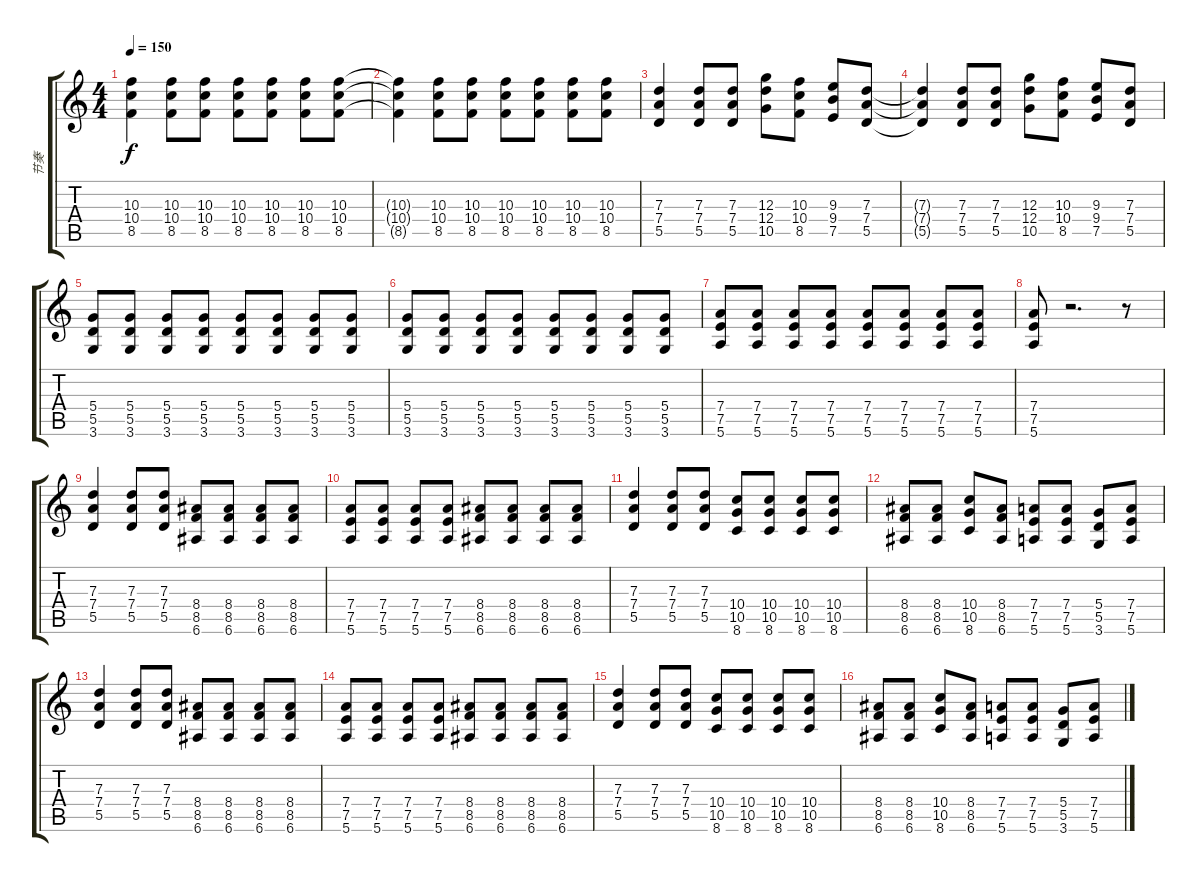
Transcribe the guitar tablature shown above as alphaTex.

\track ("节奏" "节奏") {instrument distortionguitar}
\staff {score tabs}
\tuning (E4 B3 G3 D3 A2 E2) {hide}
\ts (4 4)
\tempo 150
\clef g2
\ks c
(10.3 10.4 8.5).4{dy f} (10.3 10.4 8.5).8 (10.3 10.4 8.5).8 (10.3 10.4 8.5).8 (10.3 10.4 8.5).8 (10.3 10.4 8.5).8 (10.3 10.4 8.5).8 |
(10.3{t} 10.4{t} 8.5{t}).4 (10.3 10.4 8.5).8 (10.3 10.4 8.5).8 (10.3 10.4 8.5).8 (10.3 10.4 8.5).8 (10.3 10.4 8.5).8 (10.3 10.4 8.5).8 |
(7.3 7.4 5.5).4 (7.3 7.4 5.5).8 (7.3 7.4 5.5).8 (12.3 12.4 10.5).8 (10.3 10.4 8.5).8 (9.3 9.4 7.5).8 (7.3 7.4 5.5).8 |
(7.3{t} 7.4{t} 5.5{t}).4 (7.3 7.4 5.5).8 (7.3 7.4 5.5).8 (12.3 12.4 10.5).8 (10.3 10.4 8.5).8 (9.3 9.4 7.5).8 (7.3 7.4 5.5).8 |
(5.4 5.5 3.6).8 (5.4 5.5 3.6).8 (5.4 5.5 3.6).8 (5.4 5.5 3.6).8 (5.4 5.5 3.6).8 (5.4 5.5 3.6).8 (5.4 5.5 3.6).8 (5.4 5.5 3.6).8 |
(5.4 5.5 3.6).8 (5.4 5.5 3.6).8 (5.4 5.5 3.6).8 (5.4 5.5 3.6).8 (5.4 5.5 3.6).8 (5.4 5.5 3.6).8 (5.4 5.5 3.6).8 (5.4 5.5 3.6).8 |
(7.4 7.5 5.6).8 (7.4 7.5 5.6).8 (7.4 7.5 5.6).8 (7.4 7.5 5.6).8 (7.4 7.5 5.6).8 (7.4 7.5 5.6).8 (7.4 7.5 5.6).8 (7.4 7.5 5.6).8 |
(7.4 7.5 5.6).8 r.2{d} r.8 |
(7.3 7.4 5.5).4 (7.3 7.4 5.5).8 (7.3 7.4 5.5).8 (8.4 8.5 6.6).8 (8.4 8.5 6.6).8 (8.4 8.5 6.6).8 (8.4 8.5 6.6).8 |
(7.4 7.5 5.6).8 (7.4 7.5 5.6).8 (7.4 7.5 5.6).8 (7.4 7.5 5.6).8 (8.4 8.5 6.6).8 (8.4 8.5 6.6).8 (8.4 8.5 6.6).8 (8.4 8.5 6.6).8 |
(7.3 7.4 5.5).4 (7.3 7.4 5.5).8 (7.3 7.4 5.5).8 (10.4 10.5 8.6).8 (10.4 10.5 8.6).8 (10.4 10.5 8.6).8 (10.4 10.5 8.6).8 |
(8.4 8.5 6.6).8 (8.4 8.5 6.6).8 (10.4 10.5 8.6).8 (8.4 8.5 6.6).8 (7.4 7.5 5.6).8 (7.4 7.5 5.6).8 (5.4 5.5 3.6).8 (7.4 7.5 5.6).8 |
(7.3 7.4 5.5).4 (7.3 7.4 5.5).8 (7.3 7.4 5.5).8 (8.4 8.5 6.6).8 (8.4 8.5 6.6).8 (8.4 8.5 6.6).8 (8.4 8.5 6.6).8 |
(7.4 7.5 5.6).8 (7.4 7.5 5.6).8 (7.4 7.5 5.6).8 (7.4 7.5 5.6).8 (8.4 8.5 6.6).8 (8.4 8.5 6.6).8 (8.4 8.5 6.6).8 (8.4 8.5 6.6).8 |
(7.3 7.4 5.5).4 (7.3 7.4 5.5).8 (7.3 7.4 5.5).8 (10.4 10.5 8.6).8 (10.4 10.5 8.6).8 (10.4 10.5 8.6).8 (10.4 10.5 8.6).8 |
(8.4 8.5 6.6).8 (8.4 8.5 6.6).8 (10.4 10.5 8.6).8 (8.4 8.5 6.6).8 (7.4 7.5 5.6).8 (7.4 7.5 5.6).8 (5.4 5.5 3.6).8 (7.4 7.5 5.6).8
